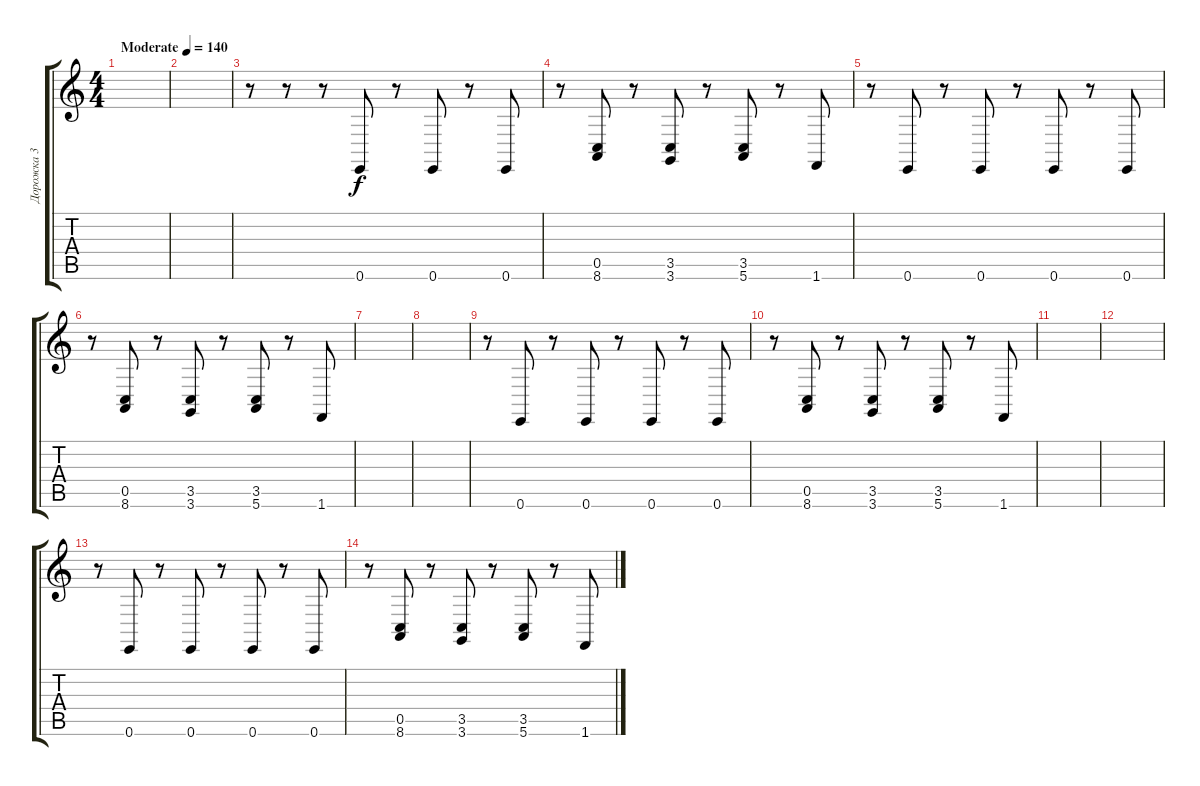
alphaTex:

\track ("Дорожка 3" "Дорожка 3") {instrument stringensemble1}
\staff {score tabs}
\tuning (E4 B3 G3 D3 A2 E2) {hide}
\ts (4 4)
\tempo (140 "Moderate")
\clef g2
\ks c
|
|
r.8 r.8 r.8 0.6.8 r.8 0.6.8 r.8 0.6.8 |
r.8 (0.5 8.6).8 r.8 (3.5 3.6).8 r.8 (3.5 5.6).8 r.8 1.6.8 |
r.8 0.6.8 r.8 0.6.8 r.8 0.6.8 r.8 0.6.8 |
r.8 (0.5 8.6).8 r.8 (3.5 3.6).8 r.8 (3.5 5.6).8 r.8 1.6.8 |
|
|
r.8 0.6.8 r.8 0.6.8 r.8 0.6.8 r.8 0.6.8 |
r.8 (0.5 8.6).8 r.8 (3.5 3.6).8 r.8 (3.5 5.6).8 r.8 1.6.8 |
|
|
r.8 0.6.8 r.8 0.6.8 r.8 0.6.8 r.8 0.6.8 |
r.8 (0.5 8.6).8 r.8 (3.5 3.6).8 r.8 (3.5 5.6).8 r.8 1.6.8
